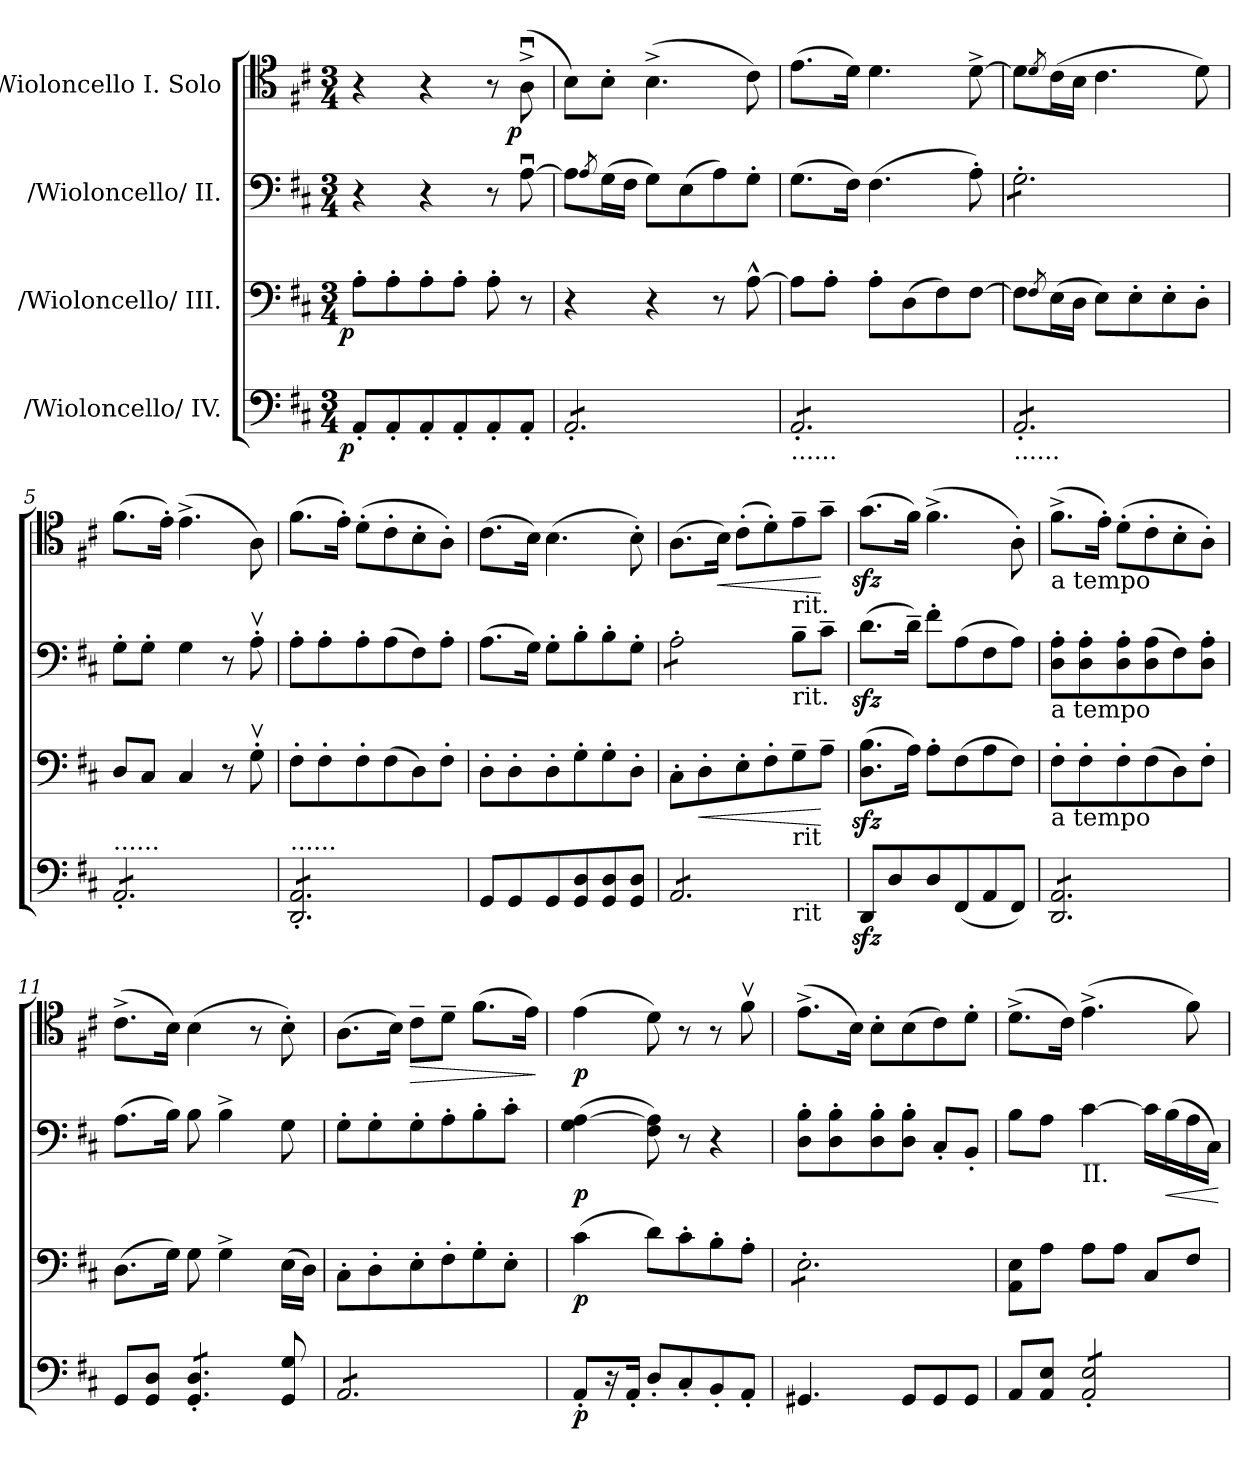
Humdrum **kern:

**kern	**dynam	**kern	**dynam	**kern	**dynam	**kern	**dynam
*part4	*part4	*part3	*part3	*part2	*part2	*part1	*part1
*staff4	*staff4	*staff3	*staff3	*staff2	*staff2	*staff1	*staff1
*I"/Wioloncello/ IV.	*	*I"/Wioloncello/ III.	*	*I"/Wioloncello/ II.	*	*I"Wioloncello I. Solo	*
*clefF4	*	*clefF4	*	*clefF4	*	*clefC4	*
*k[f#c#]	*	*k[f#c#]	*	*k[f#c#]	*	*k[f#c#]	*
*M3/4	*	*M3/4	*	*M3/4	*	*M3/4	*
=1	=1	=1	=1	=1	=1	=1	=1
!	!LO:DY:rj	!	!LO:DY:rj	!	!	!	!
8AA'/L	p	8A'\L	p	4r	.	4r	.
8AA'/	.	8A'\	.	.	.	.	.
8AA'/	.	8A'\	.	4r	.	4r	.
8AA'/	.	8A'\J	.	.	.	.	.
8AA'/	.	8A'\	.	8r	.	8r	.
!	!	!	!	!	!	!	!LO:DY:rj
8AA'/J	.	8r	.	[8Au\	.	(>8A^u\	p
=2	=2	=2	=2	=2	=2	=2	=2
!LO:TX:b:t=......	!	!	!	!	!	!	!
*tremolo	*	*	*	*	*	*	*
8AA'/L	.	4r	.	8A\L]	.	8B\L)	.
.	.	.	.	8qA/	.	.	.
8AA'/	.	.	.	(16G\L	.	8B'\J	.
.	.	.	.	16F#\JJ	.	.	.
8AA'/	.	4r	.	8G\L)	.	(4.B^\	.
8AA'/	.	.	.	(8E\	.	.	.
8AA'/	.	8r	.	8A\)	.	.	.
8AA'/J	.	[8A^^\	.	8G'\J	.	8c#\)	.
=3	=3	=3	=3	=3	=3	=3	=3
!LO:TX:b:t=......	!	!	!	!	!	!	!
8AA'/L	.	8A\L]	.	(8.G\L	.	(8.e\L	.
8AA'/	.	8A'\J	.	.	.	.	.
.	.	.	.	16F#\Jk)	.	16d\Jk)	.
8AA'/	.	8A'\L	.	(4.F#\	.	4.d\	.
8AA'/	.	(8D\	.	.	.	.	.
8AA'/	.	8F#\)	.	.	.	.	.
8AA'/J	.	[8F#\J	.	8A'\)	.	[8d^\	.
=4	=4	=4	=4	=4	=4	=4	=4
!	!	!	!	!LO:TX:a:t=......	!	!	!
!LO:TX:b:t=......	!	!	!	!	!	!	!
*	*	*	*	*tremolo	*	*	*
8AA'/L	.	8F#\L]	.	8G'\L	.	8d\L]	.
.	.	8qF#/	.	.	.	8qd/	.
8AA'/	.	(16E\L	.	8G'\	.	(16c#\L	.
.	.	16D\JJ	.	.	.	16B\JJ	.
8AA'/	.	8E\L)	.	8G'\	.	4.c#\	.
8AA'/	.	8E'\	.	8G'\	.	.	.
8AA'/	.	8E'\	.	8G'\	.	.	.
8AA'/J	.	8D'\J	.	8G'\J	.	8d\)	.
*	*	*	*	*Xtremolo	*	*	*
=5	=5	=5	=5	=5	=5	=5	=5
!LO:TX:a:t=......	!	!	!	!	!	!	!
8AA'/L	.	8D/L	.	8G'\L	.	(8.f#\L	.
8AA'/	.	8C#/J	.	8G'\J	.	.	.
.	.	.	.	.	.	16e'\Jk)	.
8AA'/	.	4C#/	.	4G\	.	(4.e^\	.
8AA'/	.	.	.	.	.	.	.
8AA'/	.	8r	.	8r	.	.	.
8AA'/J	.	8G'v\	.	8A'v\	.	8A\)	.
=6	=6	=6	=6	=6	=6	=6	=6
!LO:TX:a:t=......	!	!	!	!	!	!	!
8DD'/ 8AA'/L	.	8F#'\L	.	8A'\L	.	(8.f#\L	.
8DD'/ 8AA'/	.	8F#'\	.	8A'\	.	.	.
.	.	.	.	.	.	16e'\Jk)	.
8DD'/ 8AA'/	.	8F#'\	.	8A'\	.	(8d'\L	.
8DD'/ 8AA'/	.	(8F#\	.	(8A\	.	8c#'\	.
8DD'/ 8AA'/	.	8D\)	.	8F#\)	.	8B'\	.
8DD'/ 8AA'/J	.	8F#'\J	.	8A'\J	.	8A'\J)	.
*Xtremolo	*	*	*	*	*	*	*
=7	=7	=7	=7	=7	=7	=7	=7
8GG/L	.	8D'\L	.	(8.A\L	.	(8.c#\L	.
8GG/	.	8D'\	.	.	.	.	.
.	.	.	.	16G\Jk)	.	16B\Jk)	.
8GG/	.	8D'\	.	8G'\L	.	(4.B\	.
8GG/ 8D/	.	8G'\	.	8B'\	.	.	.
8GG/ 8D/	.	8G'\	.	8B'\	.	.	.
8GG/ 8D/J	.	8D'\J	.	8G'\J	.	8B'\)	.
=8	=8	=8	=8	=8	=8	=8	=8
!	!	!	!	!LO:TX:a:t=....	!	!	!
*^	*	*	*	*	*	*	*
*tremolo	*	*	*	*	*	*	*	*
*	*	*	*	*	*tremolo	*	*	*
8AA/L	2ryy	.	8C#'\L	.	8A'\L	.	(8.A\L	.
!	!	!	!	!LO:HP:b	!	!	!	!
8AA/	.	.	8D'\	<	8A'\	.	.	.
!	!	!	!	!	!	!	!	!LO:HP:b
.	.	.	.	.	.	.	16B\Jk)	<
8AA/	.	.	8E'\	.	8A'\	.	(8c#'\L	.
8AA/	.	.	8F#'\	.	8A'\J	.	8d'\)	.
*	*	*	*	*	*Xtremolo	*	*	*
!	!	!	!	!	!	!	!LO:TX:b:t=rit.	!
!	!	!	!	!	!LO:TX:b:t=rit.	!	!	!
!	!	!	!LO:TX:b:t=rit	!	!	!	!	!
!	!LO:TX:b:t=rit	!	!	!	!	!	!	!
8AA/	4ryy	.	8G~\	.	8B~\L	.	8e~\	.
8AA/J	.	.	8A~\J	[	8c#~\J	.	8g~\J	[
*Xtremolo	*	*	*	*	*	*	*	*
*v	*v	*	*	*	*	*	*	*
=9	=9	=9	=9	=9	=9	=9	=9
8DDzz/L	.	(8.Dzz\ 8.Bzz\L	.	(8.dzz\L	.	(8.gzz\L	.
8D/	.	.	.	.	.	.	.
.	.	16A\Jk)	.	16d~\Jk)	.	16f#\Jk)	.
8D/	.	8A'\L	.	8f#'\L	.	(4.f#^\	.
(8FF#/	.	(8F#\	.	(8A\	.	.	.
8AA/	.	8A\	.	8F#\	.	.	.
8FF#/J)	.	8F#\J)	.	8A\J)	.	8A'\)	.
=10	=10	=10	=10	=10	=10	=10	=10
!	!	!	!	!	!	!LO:TX:b:t=a tempo	!
!	!	!	!	!LO:TX:b:t=a tempo	!	!	!
!	!	!LO:TX:b:t=a tempo	!	!	!	!	!
!LO:TX:b:t=a tempo	!	!	!	!	!	!	!
*tremolo	*	*	*	*	*	*	*
8DD/ 8AA/L	.	8F#'\L	.	8D'\ 8A'\L	.	(8.f#^\L	.
8DD/ 8AA/	.	8F#'\	.	8D'\ 8A'\	.	.	.
.	.	.	.	.	.	16e'\Jk)	.
8DD/ 8AA/	.	8F#'\	.	8D'\ 8A'\	.	(8d'\L	.
8DD/ 8AA/	.	(8F#\	.	(8D\ 8A\	.	8c#'\	.
8DD/ 8AA/	.	8D\)	.	8F#\)	.	8B'\	.
8DD/ 8AA/J	.	8F#'\J	.	8D'\ 8A'\J	.	8A'\J)	.
*Xtremolo	*	*	*	*	*	*	*
=11	=11	=11	=11	=11	=11	=11	=11
8GG/L	.	(8.D\L	.	(8.A\L	.	(8.c#^\L	.
8GG/ 8D/J	.	.	.	.	.	.	.
.	.	16G\Jk)	.	16B\Jk)	.	16B\Jk)	.
!LO:TX:a:t=...	!	!	!	!	!	!	!
*tremolo	*	*	*	*	*	*	*
8GG'/ 8D'/L	.	8G\	.	8B\	.	(4B\	.
8GG'/ 8D'/	.	4G^\	.	4B^\	.	.	.
8GG'/ 8D'/J	.	.	.	.	.	8r	.
*Xtremolo	*	*	*	*	*	*	*
8GG/ 8G/	.	(16E\LL	.	8G\	.	8B'\)	.
.	.	16D\JJ)	.	.	.	.	.
=12	=12	=12	=12	=12	=12	=12	=12
*tremolo	*	*	*	*	*	*	*
8AA/L	.	8C#'\L	.	8G'\L	.	(8.A\L	.
8AA/	.	8D'\	.	8G'\	.	.	.
.	.	.	.	.	.	16B\Jk)	.
!	!	!	!	!	!	!	!LO:HP:b
8AA/	.	8E'\	.	8G'\	.	8c#~\L	>
8AA/	.	8F#'\	.	8A'\	.	8d~\J	.
8AA/	.	8G'\	.	8B'\	.	(8.f#\L	.
8AA/J	.	8E'\J	.	8c#'\J	.	.	.
*Xtremolo	*	*	*	*	*	*	*
.	.	.	.	.	.	16e\Jk)	.
.	.	.	.	.	.	.	]
=13	=13	=13	=13	=13	=13	=13	=13
8AA'/L	p	(4c#\	p	(<4G\ [4A\	p	(4e\	p.
16r	.	.	.	.	.	.	.
16AA'/Jk	.	.	.	.	.	.	.
8D'/L	.	8d\L)	.	8F#\ 8A]\)	.	8d\)	.
8C#'/	.	8c#'\	.	8r	.	8r	.
8BB'/	.	8B'\	.	4r	.	8r	.
8AA'/J	.	8A'\J	.	.	.	8f#v\	.
=14	=14	=14	=14	=14	=14	=14	=14
!	!	!LO:TX:a:t=......	!	!	!	!	!
*	*	*tremolo	*	*	*	*	*
4.GG#X/	.	8E'\L	.	8D'\ 8B'\L	.	(8.e^\L	.
.	.	8E'\	.	8D'\ 8B'\	.	.	.
.	.	.	.	.	.	16B\Jk)	.
.	.	8E'\	.	8D'\ 8B'\	.	8B'\L	.
8GG#/L	.	8E'\	.	8D'\ 8B'\J	.	(8B\	.
8GG#/	.	8E'\	.	8C#'>/L	.	8c#\)	.
8GG#/J	.	8E'\J	.	8BB'>/J	.	8d'\J	.
*	*	*Xtremolo	*	*	*	*	*
=15	=15	=15	=15	=15	=15	=15	=15
8AA/L	.	8AA\ 8E\L	.	8B\L	.	(8.d^\L	.
8AA/ 8E/J	.	8A\J	.	8A\J	.	.	.
.	.	.	.	.	.	16c#\Jk)	.
!	!	!	!	!LO:TX:b:t=II.	!	!	!
!LO:TX:b:t=....	!	!	!	!	!	!	!
*tremolo	*	*	*	*	*	*	*
8AA'/ 8E'/L	.	8A\L	.	[4c#\	.	(4.e^\	.
8AA'/ 8E'/	.	8A\J	.	.	.	.	.
8AA'/ 8E'/	.	8C#/L	.	16c#\LL]	.	.	.
!	!	!	!	!	!LO:HP:b	!	!
.	.	.	.	(16B\	<	.	.
8AA'/ 8E'/J	.	8F#/J	.	16A\	.	8f#\)	.
*Xtremolo	*	*	*	*	*	*	*
.	.	.	.	16C#\JJ)	.	.	.
.	.	.	.	.	[	.	.
=	=	=	=	=	=	=	=
*-	*-	*-	*-	*-	*-	*-	*-
